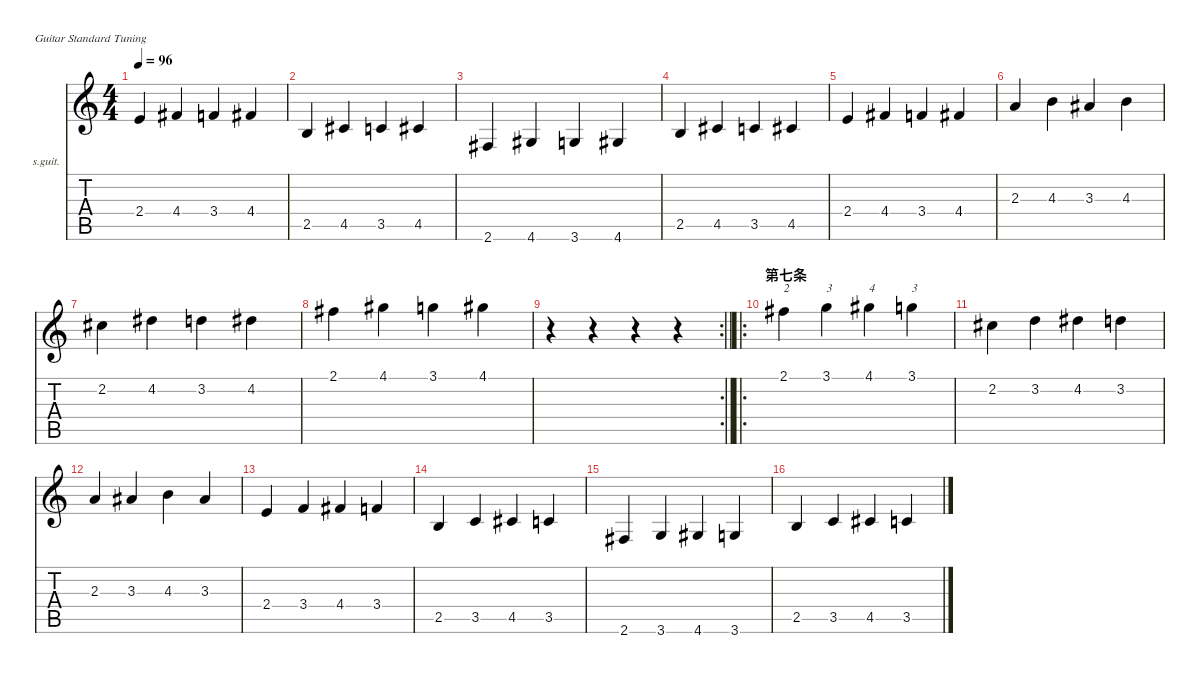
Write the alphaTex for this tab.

\defaultSystemsLayout 4
\hideDynamics
\bracketExtendMode nobrackets
\firstSystemTrackNameOrientation horizontal
\otherSystemsTrackNameOrientation horizontal
\track ("开指练习" "s.guit.") {instrument acousticguitarsteel}
\staff {score tabs}
\tuning (E4 B3 G3 D3 A2 E2)
\ts (4 4)
\tempo 96
\clef g2
\ks c
2.4.4{dy mf} 4.4{acc #}.4 3.4.4 4.4{acc #}.4 |
2.5.4 4.5{acc #}.4 3.5.4 4.5{acc #}.4 |
2.6{acc #}.4 4.6{acc #}.4 3.6.4 4.6{acc #}.4 |
2.5.4 4.5{acc #}.4 3.5.4 4.5{acc #}.4 |
2.4.4 4.4{acc #}.4 3.4.4 4.4{acc #}.4 |
2.3.4 4.3.4 3.3{acc #}.4 4.3.4 |
2.2{acc #}.4 4.2{acc #}.4 3.2.4 4.2{acc #}.4 |
2.1{acc #}.4 4.1{acc #}.4 3.1.4 4.1{acc #}.4 |
\rc 2
\barLineRight lightlight
r.4 r.4 r.4 r.4 |
\ro
\section ("" "第七条")
2.1{acc #}.4{txt "2" dy f} 3.1.4{txt "3"} 4.1{acc #}.4{txt "4"} 3.1.4{txt "3"} |
2.2{acc #}.4 3.2.4 4.2{acc #}.4 3.2.4 |
2.3.4 3.3{acc #}.4 4.3.4 3.3{acc #}.4 |
2.4.4 3.4.4 4.4{acc #}.4 3.4.4 |
2.5.4 3.5.4 4.5{acc #}.4 3.5.4 |
2.6{acc #}.4 3.6.4 4.6{acc #}.4 3.6.4 |
2.5.4 3.5.4 4.5{acc #}.4 3.5.4
